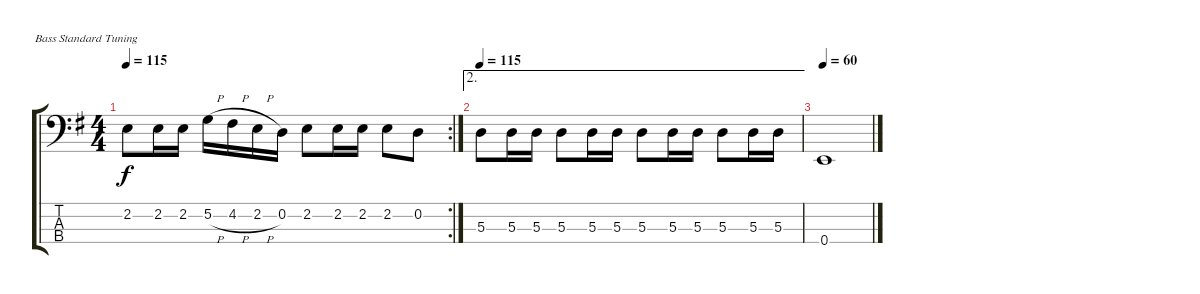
\bracketExtendMode groupsimilarinstruments
\multiTrackTrackNamePolicy hidden
\firstSystemTrackNameOrientation horizontal
\otherSystemsTrackNameOrientation horizontal
\track "" {instrument electricbassfinger}
\staff {score tabs}
\tuning (G2 D2 A1 E1)
\rc 2
\ts (4 4)
\tempo 115
\clef f4
\ks eminor
2.2{t}.8{dy f} 2.2.16 2.2.16 5.2{h}.16 4.2{h}.16 2.2{h}.16 0.2.16 2.2.8 2.2.16 2.2.16 2.2.8 0.2.8 |
\ae 2
\tempo 115
5.3.8 5.3.16 5.3.16 5.3.8 5.3.16 5.3.16 5.3.8 5.3.16 5.3.16 5.3.8 5.3.16 5.3.16 |
\tempo 60
0.4.1
